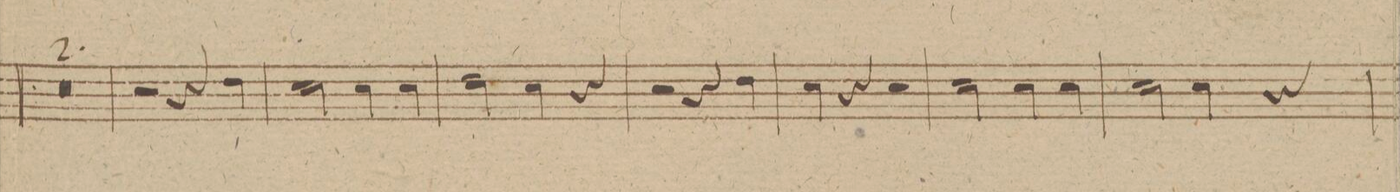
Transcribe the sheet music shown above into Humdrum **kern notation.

**kern	**dynam
*I"Corno 1mo in A.	*
*clefG2	*
*k[f#]	*
*met(c)	*
*M4/4	*
0r	.
=239	=239
=240	=240
2r	.
4r	.
4a\	.
=241	=241
2g\	.
4g\	.
4g\	.
=242	=242
2a\	.
4g\	.
4r	.
=243	=243
2r	.
4r	.
4a\	.
=244	=244
4g\	.
4r	.
2r	.
=245	=245
2g\	.
4g\	.
4g\	.
=246	=246
2g\	.
4g\	.
4r	.
=247	=247
*-	*-
